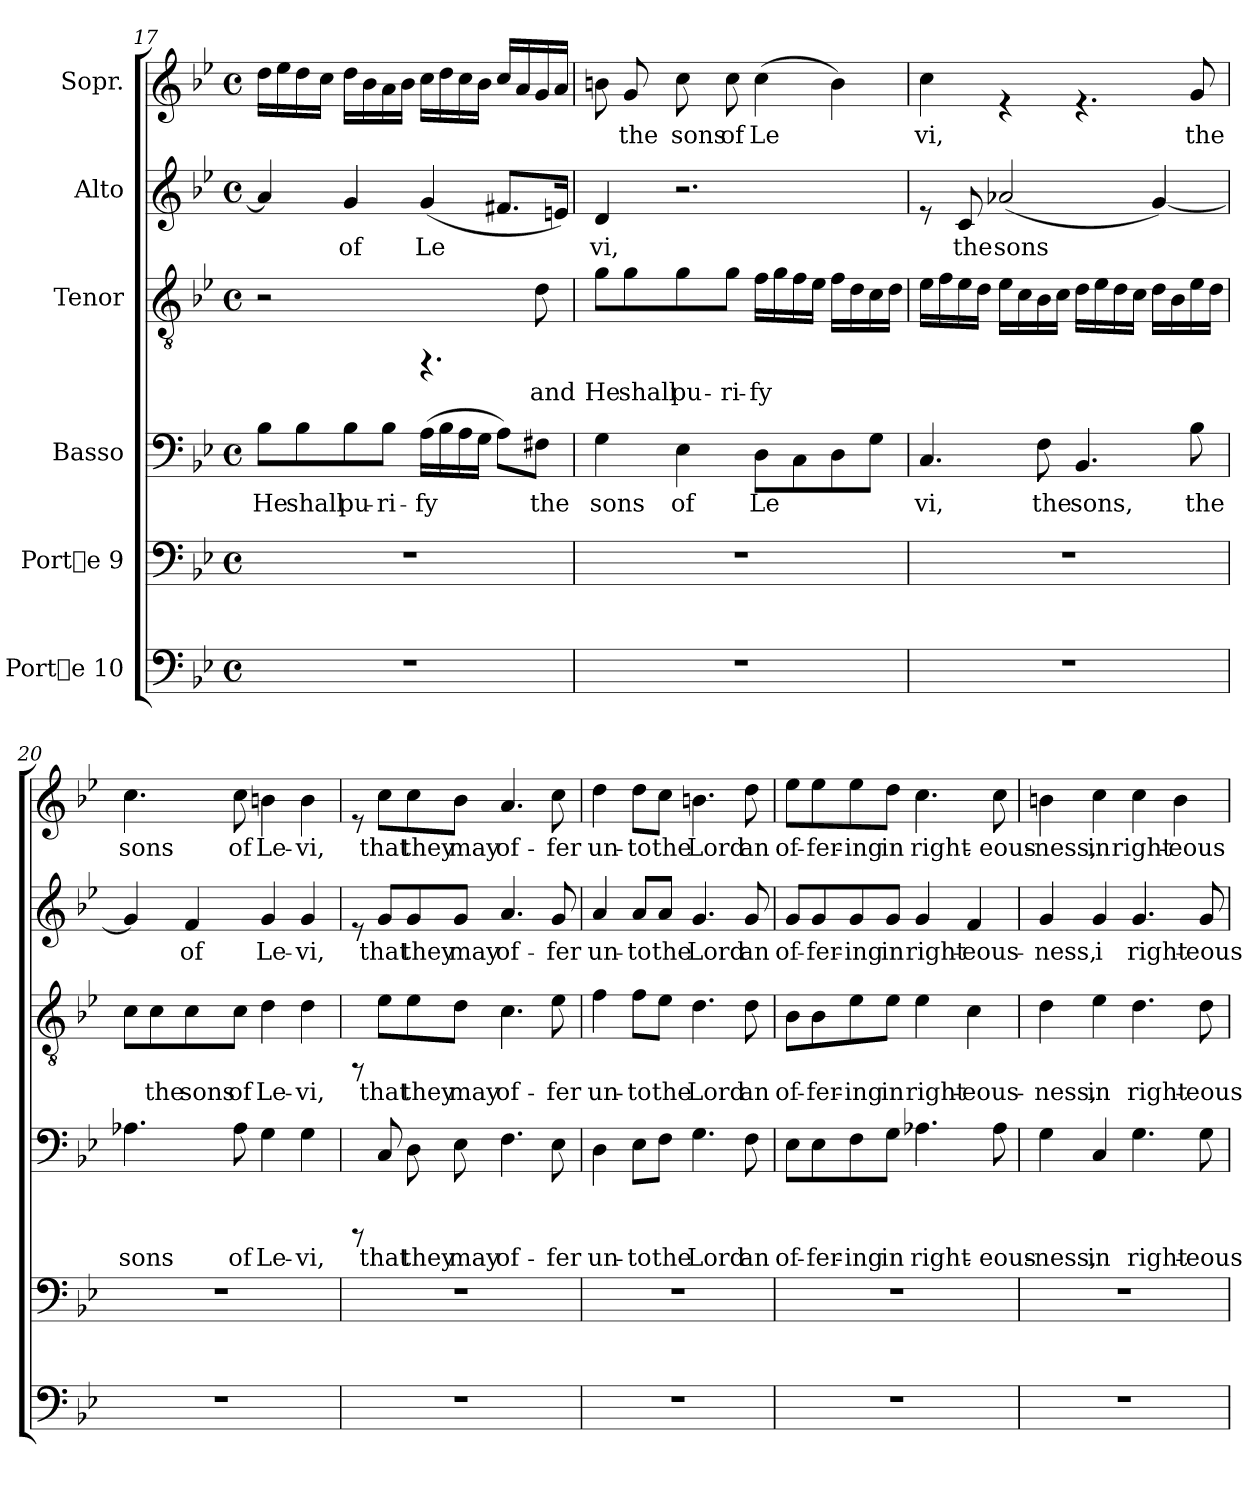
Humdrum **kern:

**kern	**kern	**kern	**text	**kern	**text	**kern	**text	**kern	**text
*part6	*part5	*part4	*part4	*part3	*part3	*part2	*part2	*part1	*part1
*staff6	*staff5	*staff4	*staff4	*staff3	*staff3	*staff2	*staff2	*staff1	*staff1
*I"Porte 10	*I"Porte 9	*I"Basso	*	*I"Tenor	*	*I"Alto	*	*I"Sopr.	*
!!LO:PB:g=z
*clefF4	*clefF4	*clefF4	*	*clefGv2	*	*clefG2	*	*clefG2	*
*k[b-e-]	*k[b-e-]	*k[b-e-]	*	*k[b-e-]	*	*k[b-e-]	*	*k[b-e-]	*
*B-:	*B-:	*B-:	*	*B-:	*	*B-:	*	*B-:	*
*M4/4	*M4/4	*M4/4	*	*M4/4	*	*M4/4	*	*M4/4	*
*met(c)	*met(c)	*met(c)	*	*met(c)	*	*met(c)	*	*met(c)	*
=17	=17	=17	=17	=17	=17	=17	=17	=17	=17
!	!	!	!LO:LY:b:cj	!	!	!	!	!	!LO:LY:b:cj
1r	1r	8B-\L	He	2r	.	4a/]	.	16dd\L	--
!	!	!	!	!	!	!	!	!	!LO:LY:b:cj
.	.	.	.	.	.	.	.	16ee-\	--
!	!	!	!LO:LY:b:cj	!	!	!	!	!	!LO:LY:b:cj
.	.	8B-\	shall	.	.	.	.	16dd\	--
!	!	!	!	!	!	!	!	!	!LO:LY:b:cj
.	.	.	.	.	.	.	.	16cc\J	--
!	!	!	!LO:LY:b:cj	!	!	!	!LO:LY:b:cj	!	!LO:LY:b:cj
.	.	8B-\	pu-	.	.	4g/	-of	16dd\L	--
!	!	!	!	!	!	!	!	!	!LO:LY:b:cj
.	.	.	.	.	.	.	.	16b-\	--
!	!	!	!LO:LY:b:cj	!	!	!	!	!	!LO:LY:b:cj
.	.	8B-\J	-ri-	.	.	.	.	16a\	--
!	!	!	!	!	!	!	!	!	!LO:LY:b:cj
.	.	.	.	.	.	.	.	16b-\J	--
!	!	!	!LO:LY:b:cj	!	!	!	!LO:LY:b:cj	!	!LO:LY:b:cj
.	.	(>16A\L	-fy	4.rEE	.	(<4g/	Le-	16cc\L	--
!	!	!	!LO:LY:b:cj	!	!	!	!	!	!LO:LY:b:cj
.	.	16B-\	-	.	.	.	.	16dd\	--
!	!	!	!LO:LY:b:cj	!	!	!	!	!	!LO:LY:b:cj
.	.	16A\	--	.	.	.	.	16cc\	--
!	!	!	!LO:LY:b:cj	!	!	!	!	!	!LO:LY:b:cj
.	.	16G\J	--	.	.	.	.	16b-\J	--
!	!	!	!LO:LY:b:cj	!	!	!	!LO:LY:b:cj	!	!LO:LY:b:cj
.	.	8A\L)	--	.	.	8.f#X/L	--	16cc/L	--
!	!	!	!	!	!	!	!	!	!LO:LY:b:cj
.	.	.	.	.	.	.	.	16a/	--
!	!	!	!LO:LY:b:cj	!	!LO:LY:b:cj	!	!	!	!LO:LY:b:cj
.	.	8F#X\J	-the	8d\	and	.	.	16g/	--
!	!	!	!	!	!	!	!LO:LY:b:cj	!	!LO:LY:b:cj
.	.	.	.	.	.	16en/J)	--	16a/J	--
=18	=18	=18	=18	=18	=18	=18	=18	=18	=18
!	!	!	!LO:LY:b:cj	!	!LO:LY:b:cj	!	!LO:LY:b:cj	!	!LO:LY:b:cj
1r	1r	4G\	sons	8g\L	He	4d/	-vi,	8bn\L	--
!	!	!	!	!	!LO:LY:b:cj	!	!	!	!LO:LY:b:cj
.	.	.	.	8g\	shall	.	.	8g/L	the
!	!	!	!LO:LY:b:cj	!	!LO:LY:b:cj	!	!	!	!LO:LY:b:cj
.	.	4E-\	of	8g\	pu-	2.r	.	8cc\	-sons
!	!	!	!	!	!LO:LY:b:cj	!	!	!	!LO:LY:b:cj
.	.	.	.	8g\J	-ri-	.	.	8cc\J	of
!	!	!	!LO:LY:b:cj	!	!LO:LY:b:cj	!	!	!	!LO:LY:b:cj
.	.	8D\L	Le-	16f\L	-fy	.	.	(>4cc\	Le-
!	!	!	!	!	!LO:LY:b:cj	!	!	!	!
.	.	.	.	16g\	-	.	.	.	.
!	!	!	!LO:LY:b:cj	!	!LO:LY:b:cj	!	!	!	!
.	.	8C\	--	16f\	--	.	.	.	.
!	!	!	!	!	!LO:LY:b:cj	!	!	!	!
.	.	.	.	16e-\J	--	.	.	.	.
!	!	!	!LO:LY:b:cj	!	!LO:LY:b:cj	!	!	!	!LO:LY:b:cj
.	.	8D\	--	16f\L	--	.	.	4b\)	--
!	!	!	!	!	!LO:LY:b:cj	!	!	!	!
.	.	.	.	16d\	--	.	.	.	.
!	!	!	!LO:LY:b:cj	!	!LO:LY:b:cj	!	!	!	!
.	.	8G\J	--	16c\	--	.	.	.	.
!	!	!	!	!	!LO:LY:b:cj	!	!	!	!
.	.	.	.	16d\J	--	.	.	.	.
=19	=19	=19	=19	=19	=19	=19	=19	=19	=19
!	!	!	!LO:LY:b:cj	!	!LO:LY:b:cj	!	!	!	!LO:LY:b:cj
1r	1r	4.C/	-vi,	16e-\L	--	8re	.	4cc\	-vi,
!	!	!	!	!	!LO:LY:b:cj	!	!	!	!
.	.	.	.	16f\	--	.	.	.	.
!	!	!	!	!	!LO:LY:b:cj	!	!LO:LY:b:cj	!	!
.	.	.	.	16e-\	--	8c/	the	.	.
!	!	!	!	!	!LO:LY:b:cj	!	!	!	!
.	.	.	.	16d\J	--	.	.	.	.
!	!	!	!	!	!LO:LY:b:cj	!	!LO:LY:b:cj	!	!
.	.	.	.	16e-\L	--	(<2a-X/	sons	4re	.
!	!	!	!	!	!LO:LY:b:cj	!	!	!	!
.	.	.	.	16c\	--	.	.	.	.
!	!	!	!LO:LY:b:cj	!	!LO:LY:b:cj	!	!	!	!
.	.	8F\	the	16B-\	--	.	.	.	.
!	!	!	!	!	!LO:LY:b:cj	!	!	!	!
.	.	.	.	16c\J	--	.	.	.	.
!	!	!	!LO:LY:b:cj	!	!LO:LY:b:cj	!	!	!	!
.	.	4.BB-/	sons,	16d\L	--	.	.	4.re	.
!	!	!	!	!	!LO:LY:b:cj	!	!	!	!
.	.	.	.	16e-\	--	.	.	.	.
!	!	!	!	!	!LO:LY:b:cj	!	!	!	!
.	.	.	.	16d\	--	.	.	.	.
!	!	!	!	!	!LO:LY:b:cj	!	!	!	!
.	.	.	.	16c\J	--	.	.	.	.
!	!	!	!	!	!LO:LY:b:cj	!	!LO:LY:b:cj	!	!
.	.	.	.	16d\L	--	[<4g/)	-	.	.
!	!	!	!	!	!LO:LY:b:cj	!	!	!	!
.	.	.	.	16B-\	--	.	.	.	.
!	!	!	!LO:LY:b:cj	!	!LO:LY:b:cj	!	!	!	!LO:LY:b:cj
.	.	8B-\	the	16e-\	--	.	.	8g/L	the
!	!	!	!	!	!LO:LY:b:cj	!	!	!	!
.	.	.	.	16d\J	--	.	.	.	.
!!LO:LB:g=z
=20	=20	=20	=20	=20	=20	=20	=20	=20	=20
!	!	!	!LO:LY:b:cj	!	!LO:LY:b:cj	!	!	!	!LO:LY:b:cj
1r	1r	4.A-X\	sons	8c\L	--	4g/]	.	4.cc\	sons
!	!	!	!	!	!LO:LY:b:cj	!	!	!	!
.	.	.	.	8c\	-the	.	.	.	.
!	!	!	!	!	!LO:LY:b:cj	!	!LO:LY:b:cj	!	!
.	.	.	.	8c\	sons	4f/	-of	.	.
!	!	!	!LO:LY:b:cj	!	!LO:LY:b:cj	!	!	!	!LO:LY:b:cj
.	.	8A-\	of	8c\J	of	.	.	8cc\	of
!	!	!	!LO:LY:b:cj	!	!LO:LY:b:cj	!	!LO:LY:b:cj	!	!LO:LY:b:cj
.	.	4G\	Le-	4d\	Le-	4g/	Le-	4bn\	Le-
!	!	!	!LO:LY:b:cj	!	!LO:LY:b:cj	!	!LO:LY:b:cj	!	!LO:LY:b:cj
.	.	4G\	-vi,	4d\	-vi,	4g/	-vi,	4b\	-vi,
!!LO:LB:g=z
=21	=21	=21	=21	=21	=21	=21	=21	=21	=21
1r	1r	8rBBBB	.	8rEE	.	8re	.	8re	.
!	!	!	!LO:LY:b:cj	!	!LO:LY:b:cj	!	!LO:LY:b:cj	!	!LO:LY:b:cj
.	.	8C/L	that	8e-\L	that	8g/L	that	8cc\L	that
!	!	!	!LO:LY:b:cj	!	!LO:LY:b:cj	!	!LO:LY:b:cj	!	!LO:LY:b:cj
.	.	8D\L	they	8e-\	they	8g/	they	8cc\	they
!	!	!	!LO:LY:b:cj	!	!LO:LY:b:cj	!	!LO:LY:b:cj	!	!LO:LY:b:cj
.	.	8E-\J	may	8d\J	may	8g/J	may	8b-\J	may
!	!	!	!LO:LY:b:cj	!	!LO:LY:b:cj	!	!LO:LY:b:cj	!	!LO:LY:b:cj
.	.	4.F\	of-	4.c\	of-	4.a/	of-	4.a/	of-
!	!	!	!LO:LY:b:cj	!	!LO:LY:b:cj	!	!LO:LY:b:cj	!	!LO:LY:b:cj
.	.	8E-\	-fer	8e-\	-fer	8g/	-fer	8cc\	-fer
=22	=22	=22	=22	=22	=22	=22	=22	=22	=22
!	!	!	!LO:LY:b:cj	!	!LO:LY:b:cj	!	!LO:LY:b:cj	!	!LO:LY:b:cj
1r	1r	4D\	un-	4f\	un-	4a/	un-	4dd\	un-
!	!	!	!LO:LY:b:cj	!	!LO:LY:b:cj	!	!LO:LY:b:cj	!	!LO:LY:b:cj
.	.	8E-\L	-to	8f\L	-to	8a/L	-to	8dd\L	-to
!	!	!	!LO:LY:b:cj	!	!LO:LY:b:cj	!	!LO:LY:b:cj	!	!LO:LY:b:cj
.	.	8F\J	the	8e-\J	the	8a/J	the	8cc\J	the
!	!	!	!LO:LY:b:cj	!	!LO:LY:b:cj	!	!LO:LY:b:cj	!	!LO:LY:b:cj
.	.	4.G\	Lord	4.d\	Lord	4.g/	Lord	4.bn\	Lord
!	!	!	!LO:LY:b:cj	!	!LO:LY:b:cj	!	!LO:LY:b:cj	!	!LO:LY:b:cj
.	.	8F\	an	8d\	an	8g/	an	8dd\	an
=23	=23	=23	=23	=23	=23	=23	=23	=23	=23
!	!	!	!LO:LY:b:cj	!	!LO:LY:b:cj	!	!LO:LY:b:cj	!	!LO:LY:b:cj
1r	1r	8E-\L	of-	8B-\L	of-	8g/L	of-	8ee-\L	of-
!	!	!	!LO:LY:b:cj	!	!LO:LY:b:cj	!	!LO:LY:b:cj	!	!LO:LY:b:cj
.	.	8E-\	-fer-	8B-\	-fer-	8g/	-fer-	8ee-\	-fer-
!	!	!	!LO:LY:b:cj	!	!LO:LY:b:cj	!	!LO:LY:b:cj	!	!LO:LY:b:cj
.	.	8F\	-ing	8e-\	-ing	8g/	-ing	8ee-\	-ing
!	!	!	!LO:LY:b:cj	!	!LO:LY:b:cj	!	!LO:LY:b:cj	!	!LO:LY:b:cj
.	.	8G\J	in	8e-\J	in	8g/J	in	8dd\J	in
!	!	!	!LO:LY:b:cj	!	!LO:LY:b:cj	!	!LO:LY:b:cj	!	!LO:LY:b:cj
.	.	4.A-X\	right-	4e-\	right-	4g/	right-	4.cc\	right-
!	!	!	!	!	!LO:LY:b:cj	!	!LO:LY:b:cj	!	!
.	.	.	.	4c\	-eous-	4f/	-eous-	.	.
!	!	!	!LO:LY:b:cj	!	!	!	!	!	!LO:LY:b:cj
.	.	8A-\	-eous-	.	.	.	.	8cc\	-eous-
=24	=24	=24	=24	=24	=24	=24	=24	=24	=24
!	!	!	!LO:LY:b:cj	!	!LO:LY:b:cj	!	!LO:LY:b:cj	!	!LO:LY:b:cj
1r	1r	4G\	-ness,	4d\	-ness,	4g/	-ness,	4bn\	-ness,
!	!	!	!LO:LY:b:cj	!	!LO:LY:b:cj	!	!LO:LY:b:cj	!	!LO:LY:b:cj
.	.	4C/	in	4e-\	in	4g/	i	4cc\	in
!	!	!	!LO:LY:b:cj	!	!LO:LY:b:cj	!	!LO:LY:b:cj	!	!LO:LY:b:cj
.	.	4.G\	right-	4.d\	right-	4.g/	right-	4cc\	right-
!	!	!	!	!	!	!	!	!	!LO:LY:b:cj
.	.	.	.	.	.	.	.	4b\	-eous-
!	!	!	!LO:LY:b:cj	!	!LO:LY:b:cj	!	!LO:LY:b:cj	!	!
.	.	8G\	-eous-	8d\	-eous-	8g/	-eous-	.	.
=	=	=	=	=	=	=	=	=	=
*-	*-	*-	*-	*-	*-	*-	*-	*-	*-
